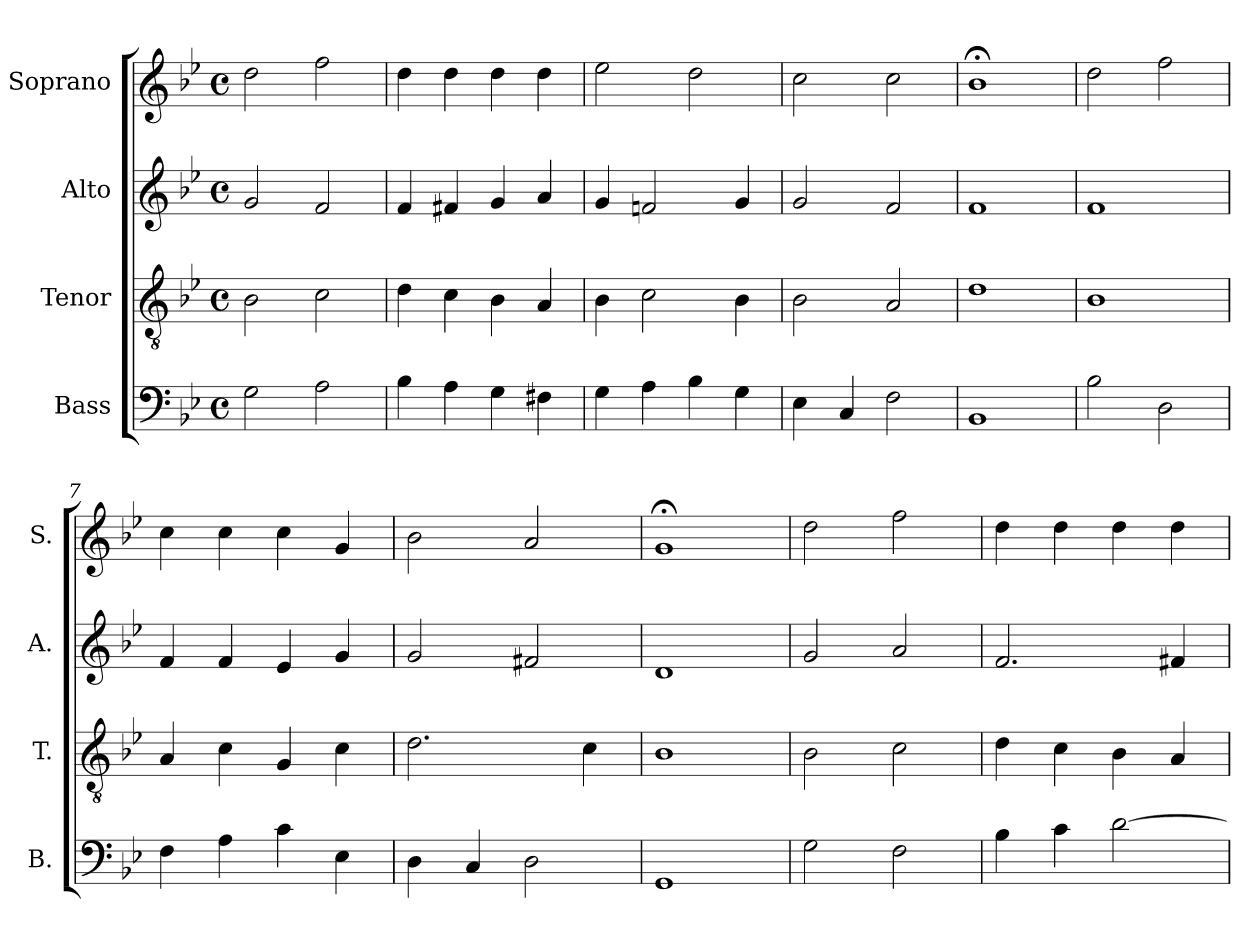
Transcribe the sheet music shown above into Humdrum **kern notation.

**kern	**kern	**kern	**kern
*part4	*part3	*part2	*part1
*staff4	*staff3	*staff2	*staff1
*I"Bass	*I"Tenor	*I"Alto	*I"Soprano
*I'B.	*I'T.	*I'A.	*I'S.
*clefF4	*clefGv2	*clefG2	*clefG2
*k[b-e-]	*k[b-e-]	*k[b-e-]	*k[b-e-]
*g:	*g:	*g:	*g:
*M4/4	*M4/4	*M4/4	*M4/4
*met(c)	*met(c)	*met(c)	*met(c)
=1	=1	=1	=1
2G\	2B-\	2g/	2dd\
2A\	2c\	2f/	2ff\
=2	=2	=2	=2
4B-\	4d\	4f/	4dd\
4A\	4c\	4f#X/	4dd\
4G\	4B-\	4g/	4dd\
4F#X\	4A/	4a/	4dd\
=3	=3	=3	=3
4G\	4B-\	4g/	2ee-\
4A\	2c\	2fn/	.
4B-\	.	.	2dd\
4G\	4B-\	4g/	.
=4	=4	=4	=4
4E-\	2B-\	2g/	2cc\
4C/	.	.	.
2F\	2A/	2f/	2cc\
=5	=5	=5	=5
1BB-	1d	1f	1b-;<
=6	=6	=6	=6
2B-\	1B-	1f	2dd\
2D\	.	.	2ff\
=7	=7	=7	=7
4F\	4A/	4f/	4cc\
4A\	4c\	4f/	4cc\
4c\	4G/	4e-/	4cc\
4E-\	4c\	4g/	4g/
!!LO:LB:g=z
=8	=8	=8	=8
4D\	2.d\	2g/	2b-\
4C/	.	.	.
2D\	.	2f#X/	2a/
.	4c\	.	.
=9	=9	=9	=9
1GG	1B-	1d	1g;<
=10	=10	=10	=10
2G\	2B-\	2g/	2dd\
2F\	2c\	2a/	2ff\
=11	=11	=11	=11
4B-\	4d\	2.f/	4dd\
4c\	4c\	.	4dd\
[2d\	4B-\	.	4dd\
.	4A/	4f#X/	4dd\
=	=	=	=
*-	*-	*-	*-
